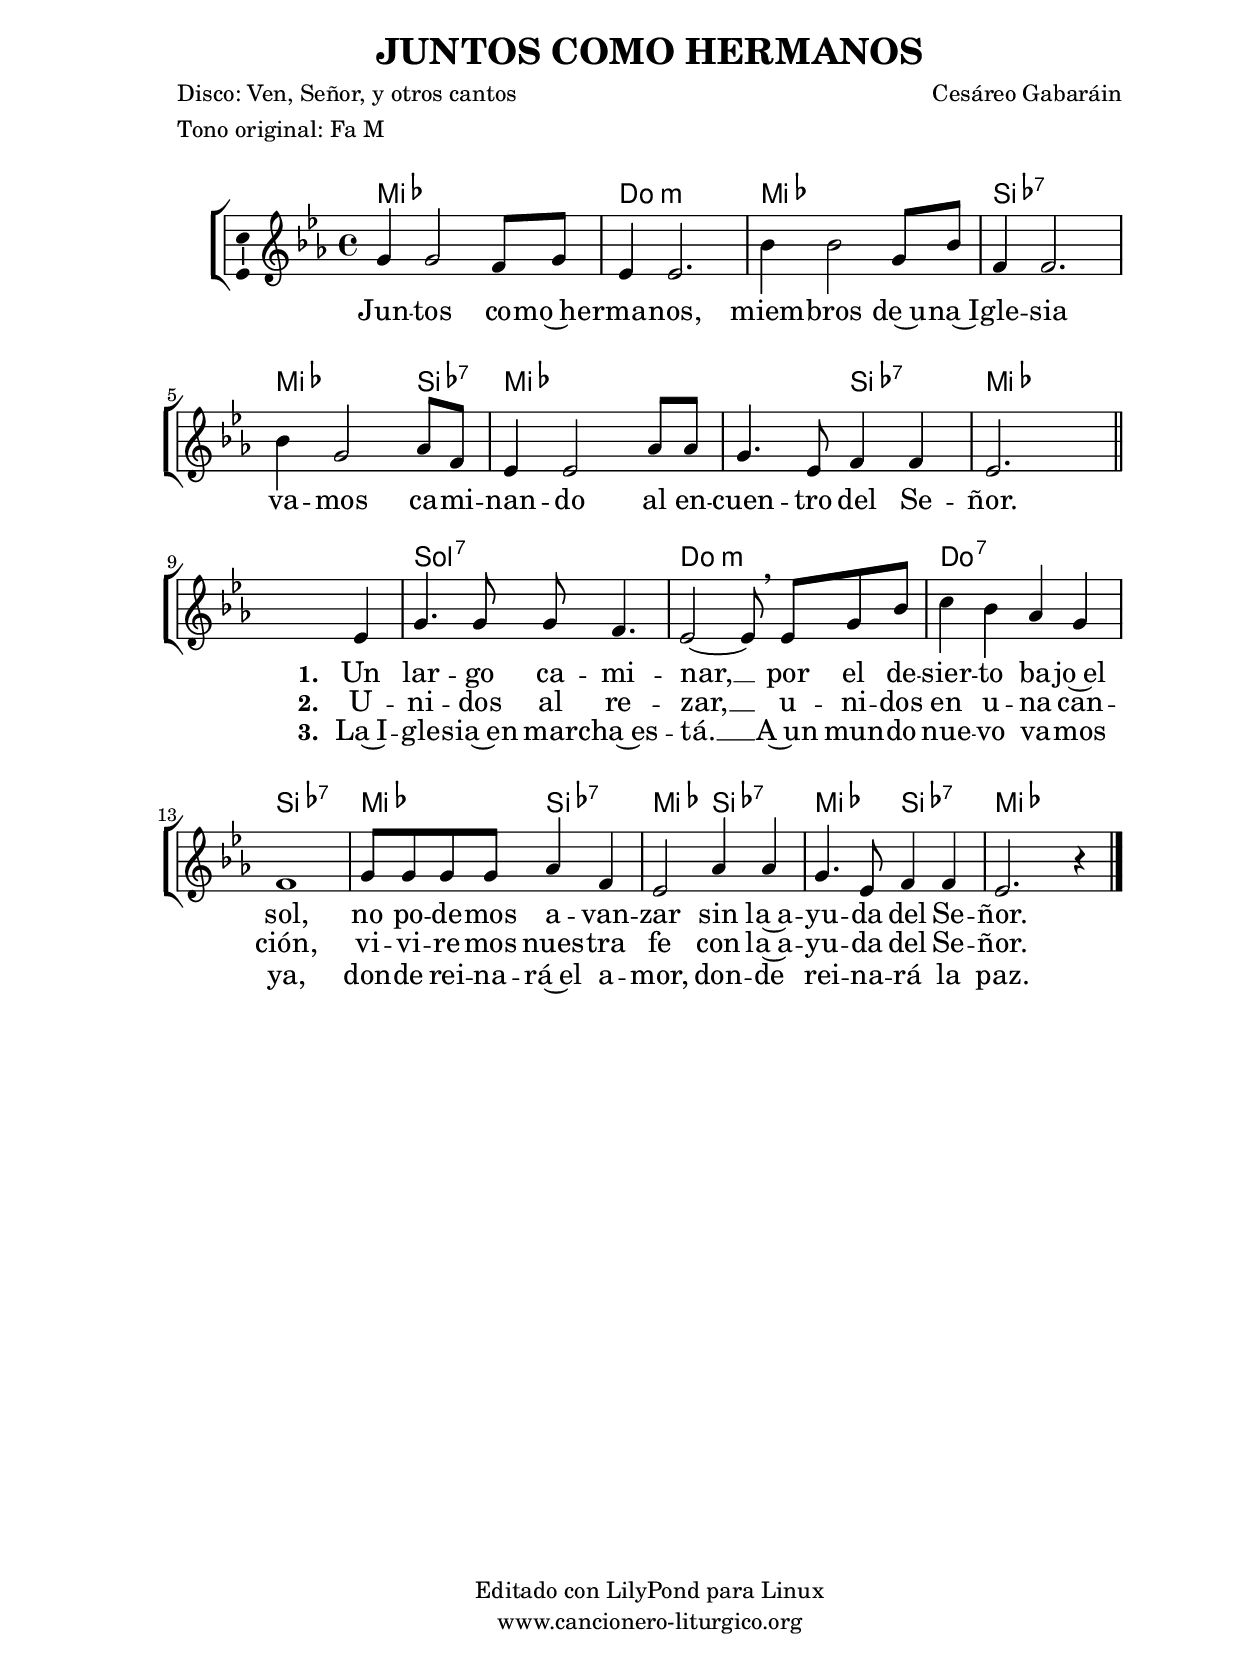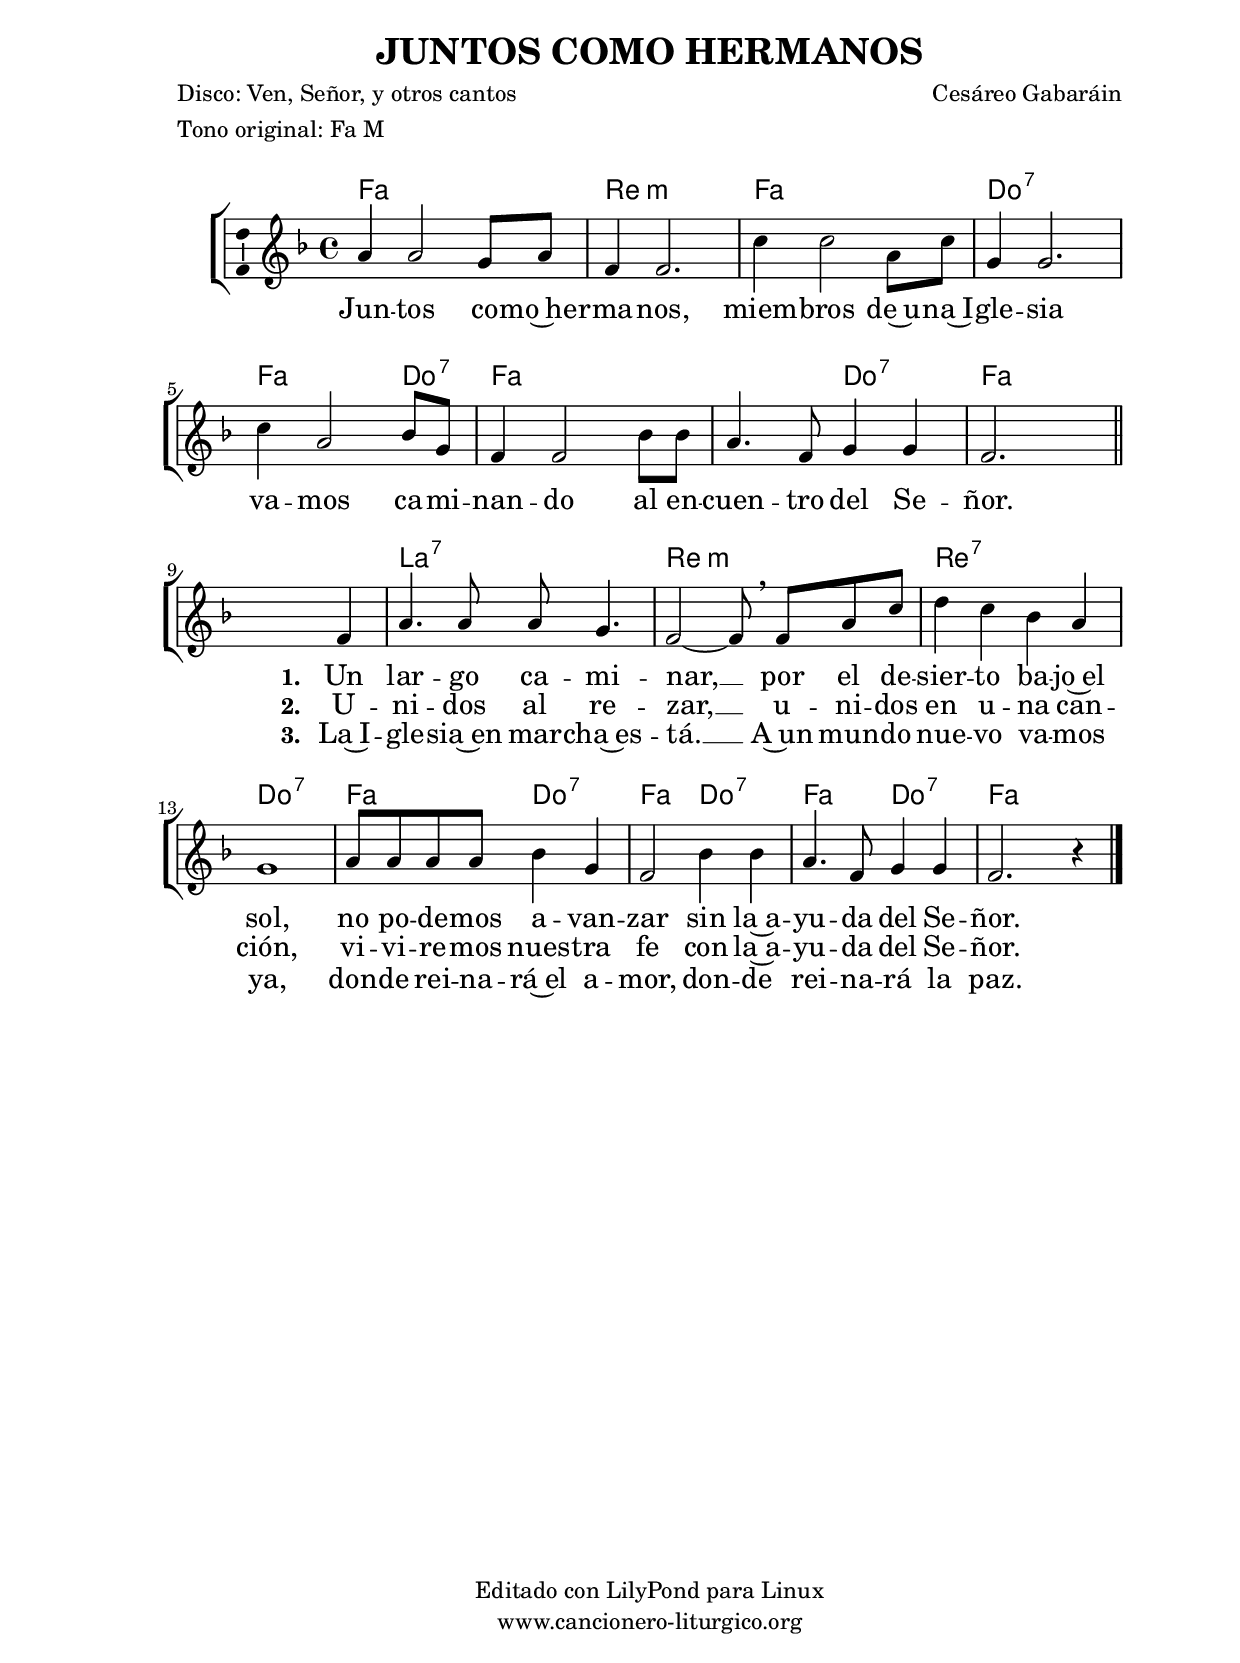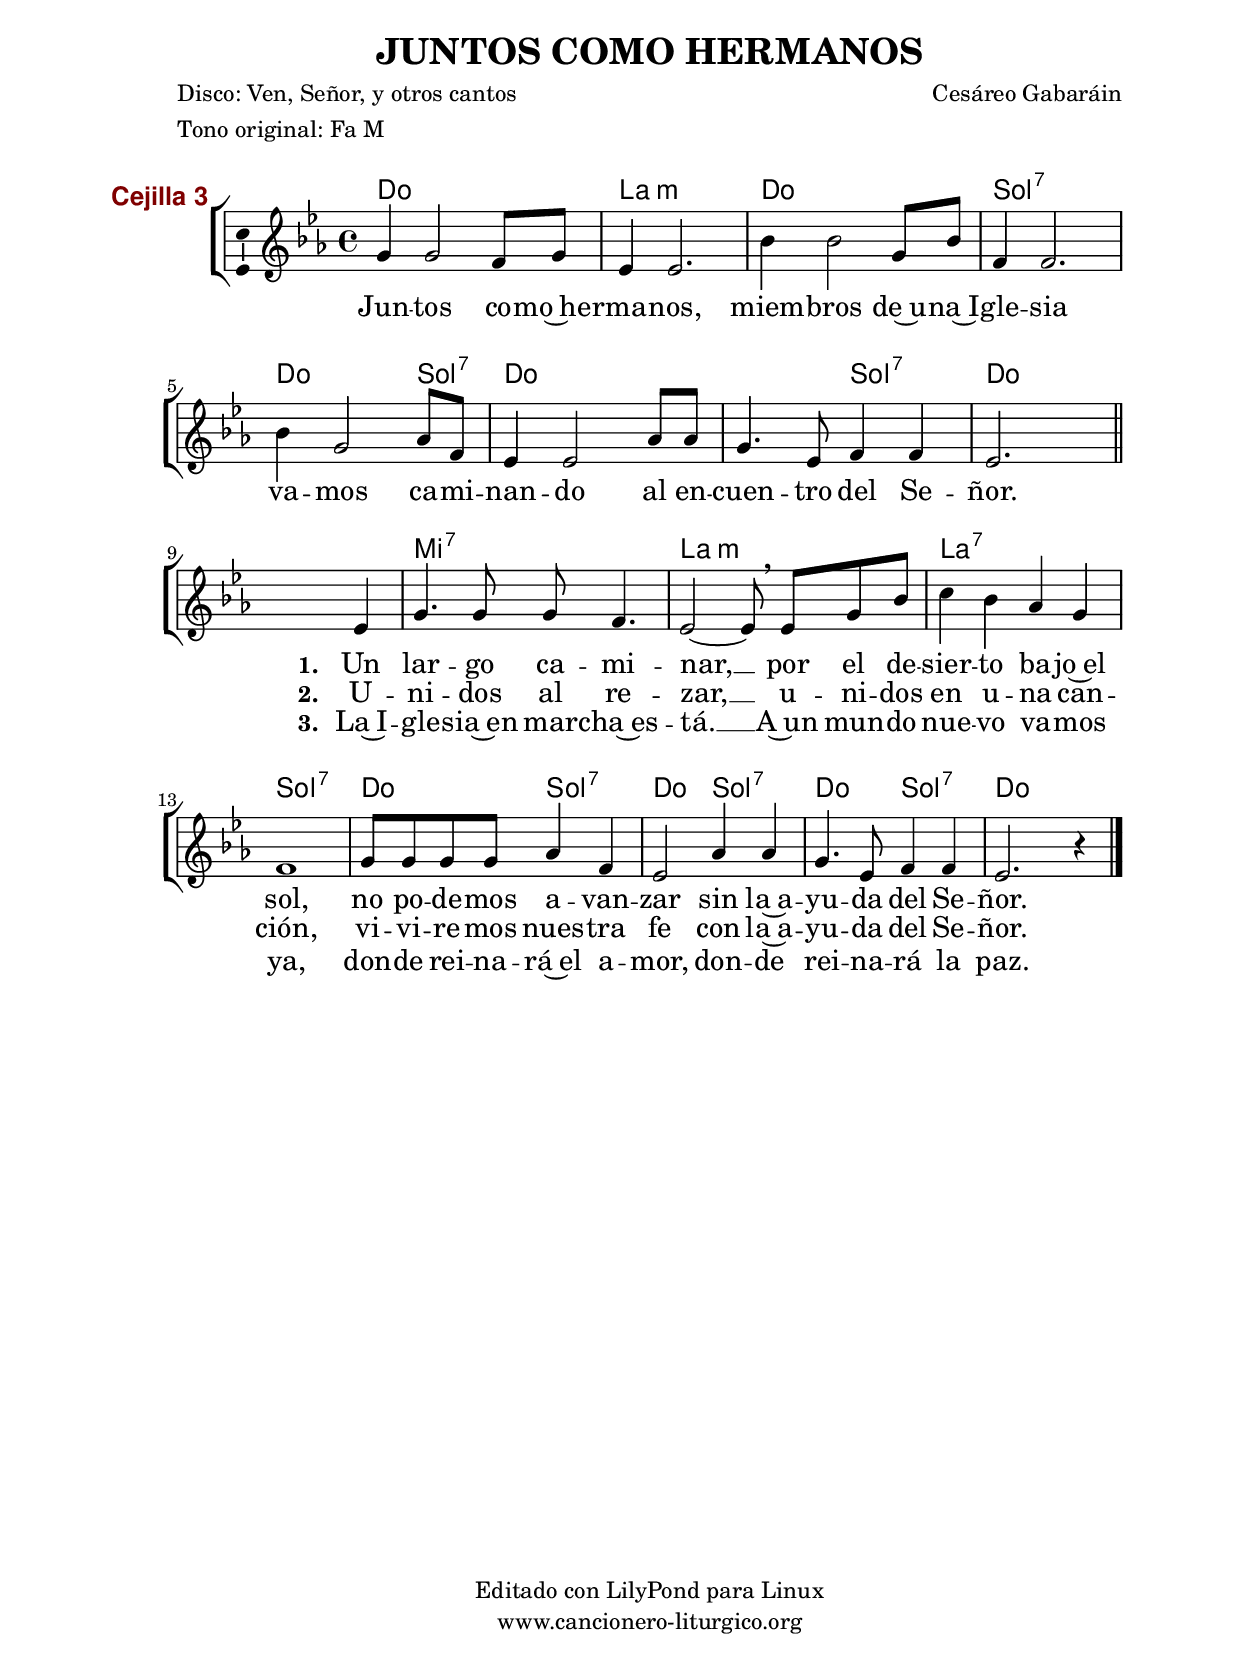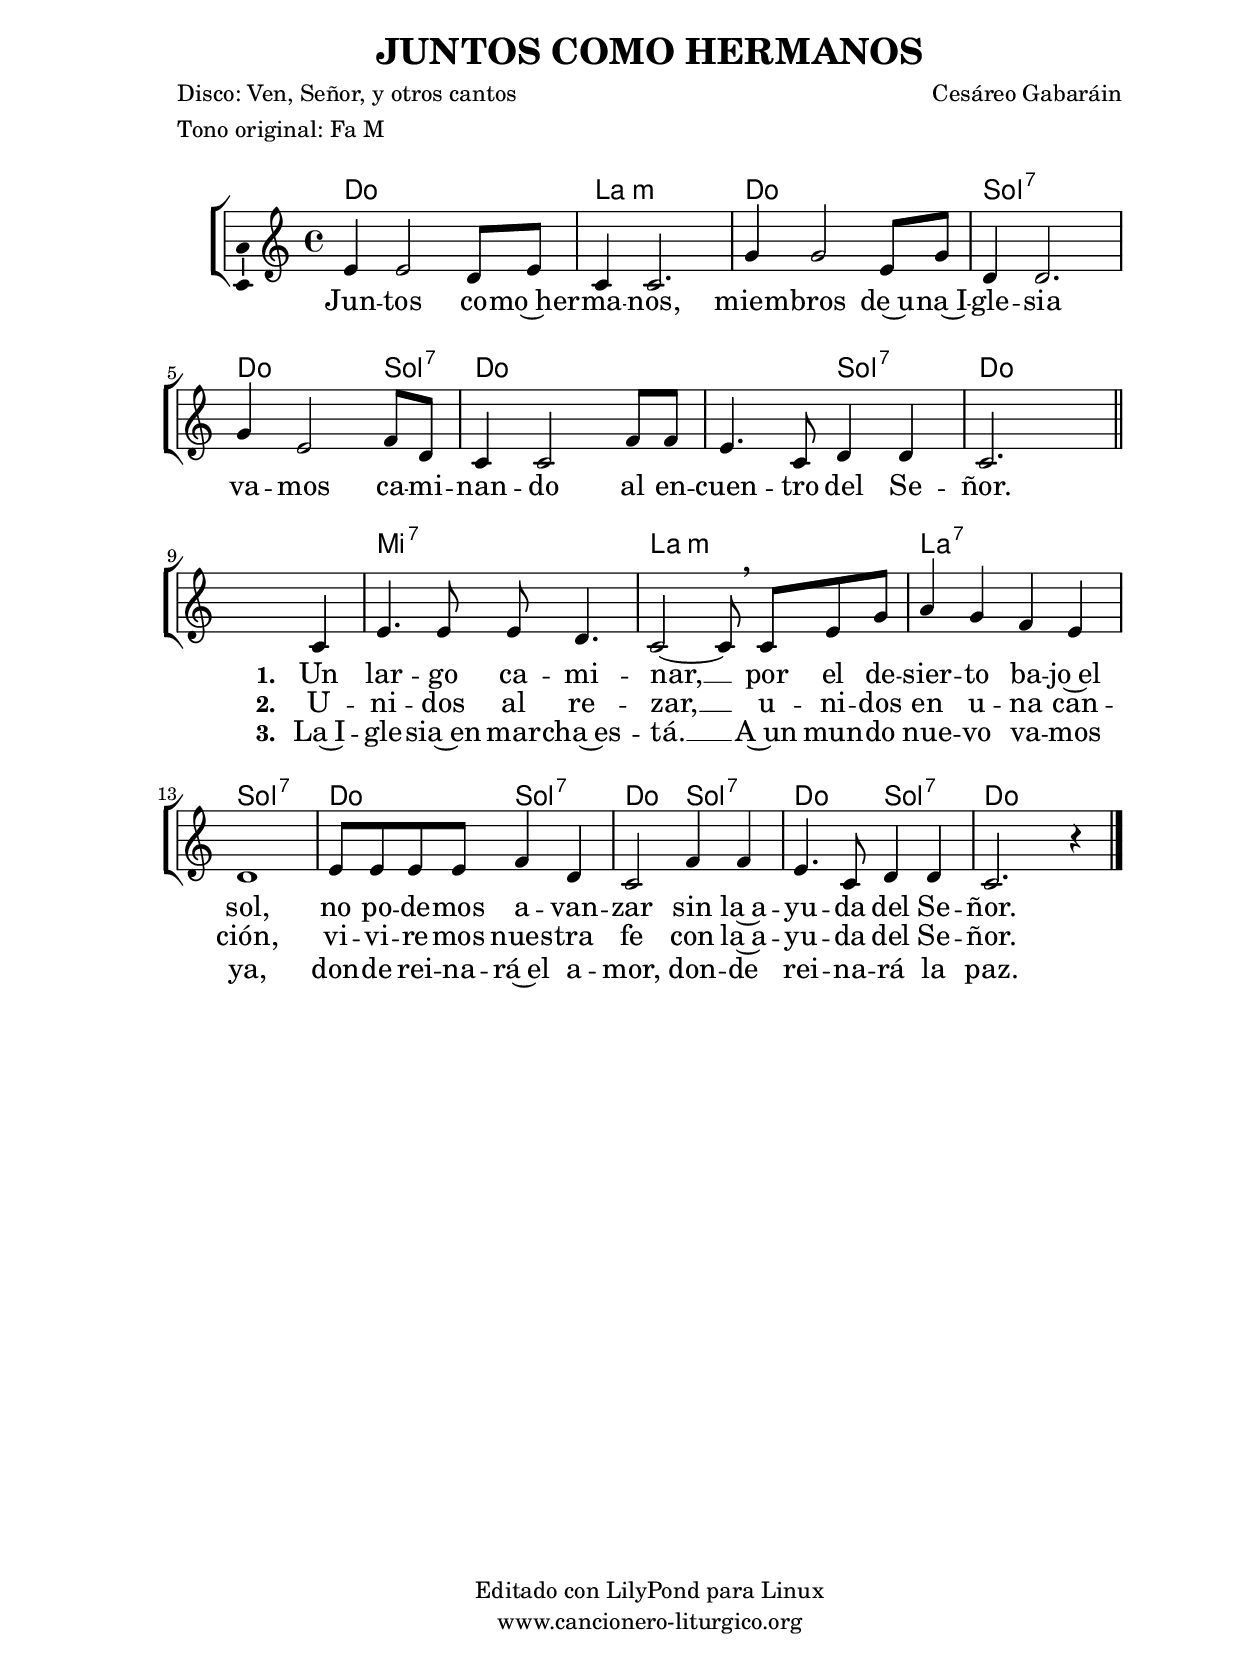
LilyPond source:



%versión de lilypond para la que se ha escrito esta partitura:
\version "2.16.0"

	%Tamaño papel
	#(set-default-paper-size "a4")
	%Tamaño partitura
	#(set-global-staff-size 20)
	%No responde al pulsar sobre una nota
	#(ly:set-option 'point-and-click #f)

%parámetros del encabezamiento:
\header {
	title = "JUNTOS COMO HERMANOS"
	subtitle = ""
	composer = "Cesáreo Gabaráin"
	poet = "Disco: Ven, Señor, y otros cantos"
	meter = "Tono original: Fa M"
	arranger = ""
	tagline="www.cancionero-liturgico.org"
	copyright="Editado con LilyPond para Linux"
	tiempo = ""
	usos = "Entrada"
	letra = ""
	}

%parámetros asociados al papel:
\paper  {
	oddHeaderMarkup = \markup {\fill-line { \on-the-fly #not-first-page \fromproperty #'header:title \on-the-fly #not-first-page \fromproperty #'header:composer }}
	evenHeaderMarkup = \markup {\fill-line { \fromproperty #'header:composer \fromproperty #'header:title }}
	#(set-paper-size "a4")
	print-page-number = ##f
	first-page-number = 1
	print-first-page-number = ##f
%	head-separation = 3.0 \cm
	top-margin = 2.0 \cm
	bottom-margin = 0.5\cm
%%%	bottom-margin = -2.0\cm
	left-margin = 3.0 \cm
	line-width = 16.0 \cm 
	indent = 8\mm
	interscoreline = 2.\mm
	between-system-space = 15\mm
%	para que las partituras no llenen la hoja:
	ragged-bottom = ##t
%	idem para la última hoja:
	ragged-last-bottom = ##f
%	para que las partituras llenen el ancho del papel:
	ragged-last = ##f
	after-title-space = 2.5 \cm
%page-count=1
%system-count=8

	%Flexible Vertical Spacing
%	markup-markup-spacing =
%	#'((basic-distance . 15) (minimum-distance . 15) (padding . 3))
	markup-system-spacing =
	#'((basic-distance . 15) (minimum-distance . 15) (padding . 3))
	system-system-spacing =
	#'((basic-distance . 15) (minimum-distance . 15) (padding . 3))
	score-system-spacing =
	#'((basic-distance . 15) (minimum-distance . 15) (padding . 5))
%	top-system-spacing = % header
%	#'((basic-distance . 8) (minimum-distance . 0) (padding . 0))
%	top-markup-spacing =
%	#'((basic-distance . 20) (minimum-distance . 20) (padding . 0))
	last-bottom-spacing = % footer
	#'((basic-distance . 5) (minimum-distance . 5) (padding . 0))
%	score-markup-spacing =
%	#'((basic-distance . 16) (minimum-distance . 13) (padding . 0))

	}


%parámetros que afectan a toda la partitura:
global =  {
	%clave de sol (G):
	\clef G
	%armadura:
	\transpose f ees
	\key f \major
	\tempo 4=100
	\set Score.tempoHideNote = ##t
	}


acordes = {
	\italianChords
	\chordmode {
	\transpose f ees
{
f1 d:m f c:7 f2. c4:7 f1 s2 c2:7 f1
s1 a:7 d:m d:7 c:7 f2 c:7 f c:7 f c:7 f s

	}
	}
}

melodia = 
	\transpose f ees
{
	\relative c''{
	\time 4/4

a4 a2 g8 a
f4 f2.
c'4 c2 a8 c
g4 g2.
c4 a2 bes8 g
f4 f2 bes8 bes
a4. f8 g4 g
f2. s4

\break
\bar "||"

s2. f4
a4. a8 a8 g4.
f2~f8 \noBeam \breathe f8 a c
d4 c bes a
g1
a8 a a a bes4 g
f2 bes4 bes
a4. f8 g4 g
f2. r4

	\bar "|."
	}
	}


texto = \lyricmode {
Jun -- tos co -- mo~her -- ma -- nos,
miem -- bros de~u -- na~I -- gle -- sia
va -- mos ca -- mi -- nan -- do
al en -- cuen -- tro del Se -- ñor.

\set stanza =#"1. " Un lar -- go ca -- mi -- nar, __
por el de -- sier -- to ba -- jo~el sol,
no po -- de -- mos a -- van -- zar
sin la~a -- yu -- da del Se -- ñor.

	}

textodos = \lyricmode {
\skip1 \skip1 \skip1 \skip1 \skip1
\skip1 \skip1 \skip1 \skip1 \skip1
\skip1 \skip1 \skip1 \skip1 \skip1
\skip1 \skip1 \skip1 \skip1 \skip1
\skip1 \skip1 \skip1 \skip1 \skip1

\set stanza =#"2. " U -- ni -- dos al re -- zar, __
u -- ni -- dos en u -- na can -- ción,
vi -- vi -- re -- mos nues -- tra fe
con la~a -- yu -- da del Se -- ñor.

	}

textotres = \lyricmode {
\skip1 \skip1 \skip1 \skip1 \skip1
\skip1 \skip1 \skip1 \skip1 \skip1
\skip1 \skip1 \skip1 \skip1 \skip1
\skip1 \skip1 \skip1 \skip1 \skip1
\skip1 \skip1 \skip1 \skip1 \skip1

\set stanza =#"3. " La~I -- gle -- sia~en mar -- cha~es -- tá. __
A~un mun -- do nue -- vo va -- mos ya,
don -- de rei -- na -- rá~el a -- mor,
don -- de rei -- na -- rá la paz.

	}


acordesStaff = \context ChordNames = acordesStaff <<
	\set chordChanges = ##t
	\acordes
	>>


%%%%%%%%%%%%%%%%%%%%%%%%%%%%%%%%%%% CEJILLA %%%%%%%%%%%%%%%%%%%%%%%%%%%%%%%%%%%
acordescejilla = {
%%%	\override ChordNames.ChordName #'font-size = #-1
%%%	\override ChordNames.ChordName #'font-series = #'bold
	\transpose ees c {
		\acordes
		}
	}

acordescejillaStaff = \context ChordNames = acordescejillaStaff <<
	\set Staff.instrumentName = \markup \with-color #darkred \larger \bold \sans "Cejilla 3"
	\set chordChanges = ##t
	\acordescejilla
	>>
%%%%%%%%%%%%%%%%%%%%%%%%%%%%%%%%%%% CEJILLA %%%%%%%%%%%%%%%%%%%%%%%%%%%%%%%%%%%


vozStaff = \context Voice = vozStaff
\with {\consists "Ambitus_engraver"}
<<
%	\set Staff.instrumentName = ""
%	\set Staff.shortInstrumentName = ""
%	\set Staff.midiInstrument = #"clarinet"
%	\set Staff.midiInstrument = #"cello"
%	\set Staff.midiInstrument = #"flute"
	\set Staff.midiInstrument = #"electric guitar (jazz)"
%	\set Staff.midiInstrument = #"english horn"
%	\set Staff.midiInstrument = #"violin"
%	\set Staff.midiInstrument = #"glockenspiel"
	\set Staff.midiMinimumVolume = #0.7
	\set Staff.midiMaximumVolume = #0.9
	\global
	\melodia
	>>

textoStaff = \context Lyrics = textoStaff <<
	\lyricsto vozStaff \texto
	>>

textodosStaff = \context Lyrics = textodosStaff <<
	\lyricsto vozStaff \textodos
	>>

textotresStaff = \context Lyrics = textotresStaff <<
	\lyricsto vozStaff \textotres
	>>

\book {
	\score {
		\context ChoirStaff {
			\override StaffGroup.SystemStartBracket #'collapse-height = #1
			\override Score.SystemStartBar #'collapse-height = #1
			<<
			\acordesStaff
			\vozStaff
			\textoStaff
			\textodosStaff
			\textotresStaff
			>>
			}
		\layout {
	    		\context {
				\Lyrics
				\override LyricText #'font-size = #2
				}
	   		 \context {
				\Score
				\override StaffSymbol #'staff-space = #(magstep +3)
				}
			}
		}
	\score {
		\unfoldRepeats
		\context ChoirStaff {
			<<
			\acordesStaff
			\vozStaff
			>>
			}
		\midi {
	  		\context {
	  			\Score
				tempoWholesPerMinute = #(ly:make-moment 70 4)
				}
			}
		}
	}


%Partitura para guitarra
#(define output-suffix "G")
\book {
	\score {
		\context ChoirStaff {
			\override StaffGroup.SystemStartBracket #'collapse-height = #1
			\override Score.SystemStartBar #'collapse-height = #1
			<<
			\acordescejillaStaff
			\vozStaff
			\textoStaff
			\textodosStaff
			\textotresStaff
			>>
			}
		\layout {
%%%%%%%%%%%%%%%%%%%%%%%%%%%%%%%%%%% CEJILLA %%%%%%%%%%%%%%%%%%%%%%%%%%%%%%%%%%%
			\context {
				\ChordNames \consists Instrument_name_engraver
				}
%%%%%%%%%%%%%%%%%%%%%%%%%%%%%%%%%%% CEJILLA %%%%%%%%%%%%%%%%%%%%%%%%%%%%%%%%%%%
	    		\context {
				\Lyrics
				\override LyricText #'font-size = #2
				}
	   		 \context {
				\Score
				\override StaffSymbol #'staff-space = #(magstep +3)
				}
			}
		}
	}


#(define output-suffix "C")
\book {
	\score {
		\context ChoirStaff {
			\override StaffGroup.SystemStartBracket #'collapse-height = #1
			\override Score.SystemStartBar #'collapse-height = #1
\transpose c d
			<<
			\acordesStaff
			\vozStaff
			\textoStaff
			\textodosStaff
			\textotresStaff
			>>
			}
		\layout {
	    		\context {
				\Lyrics
				\override LyricText #'font-size = #2
				}
	   		 \context {
				\Score
				\override StaffSymbol #'staff-space = #(magstep +3)
				}
			}
		}
	}


#(define output-suffix "S")
\book {
	\score {
		\context ChoirStaff {
			\override StaffGroup.SystemStartBracket #'collapse-height = #1
			\override Score.SystemStartBar #'collapse-height = #1
\transpose c a,
			<<
			\acordesStaff
			\vozStaff
			\textoStaff
			\textodosStaff
			\textotresStaff
			>>
			}
		\layout {
	    		\context {
				\Lyrics
				\override LyricText #'font-size = #2
				}
	   		 \context {
				\Score
				\override StaffSymbol #'staff-space = #(magstep +3)
				}
			}
		}
	}


